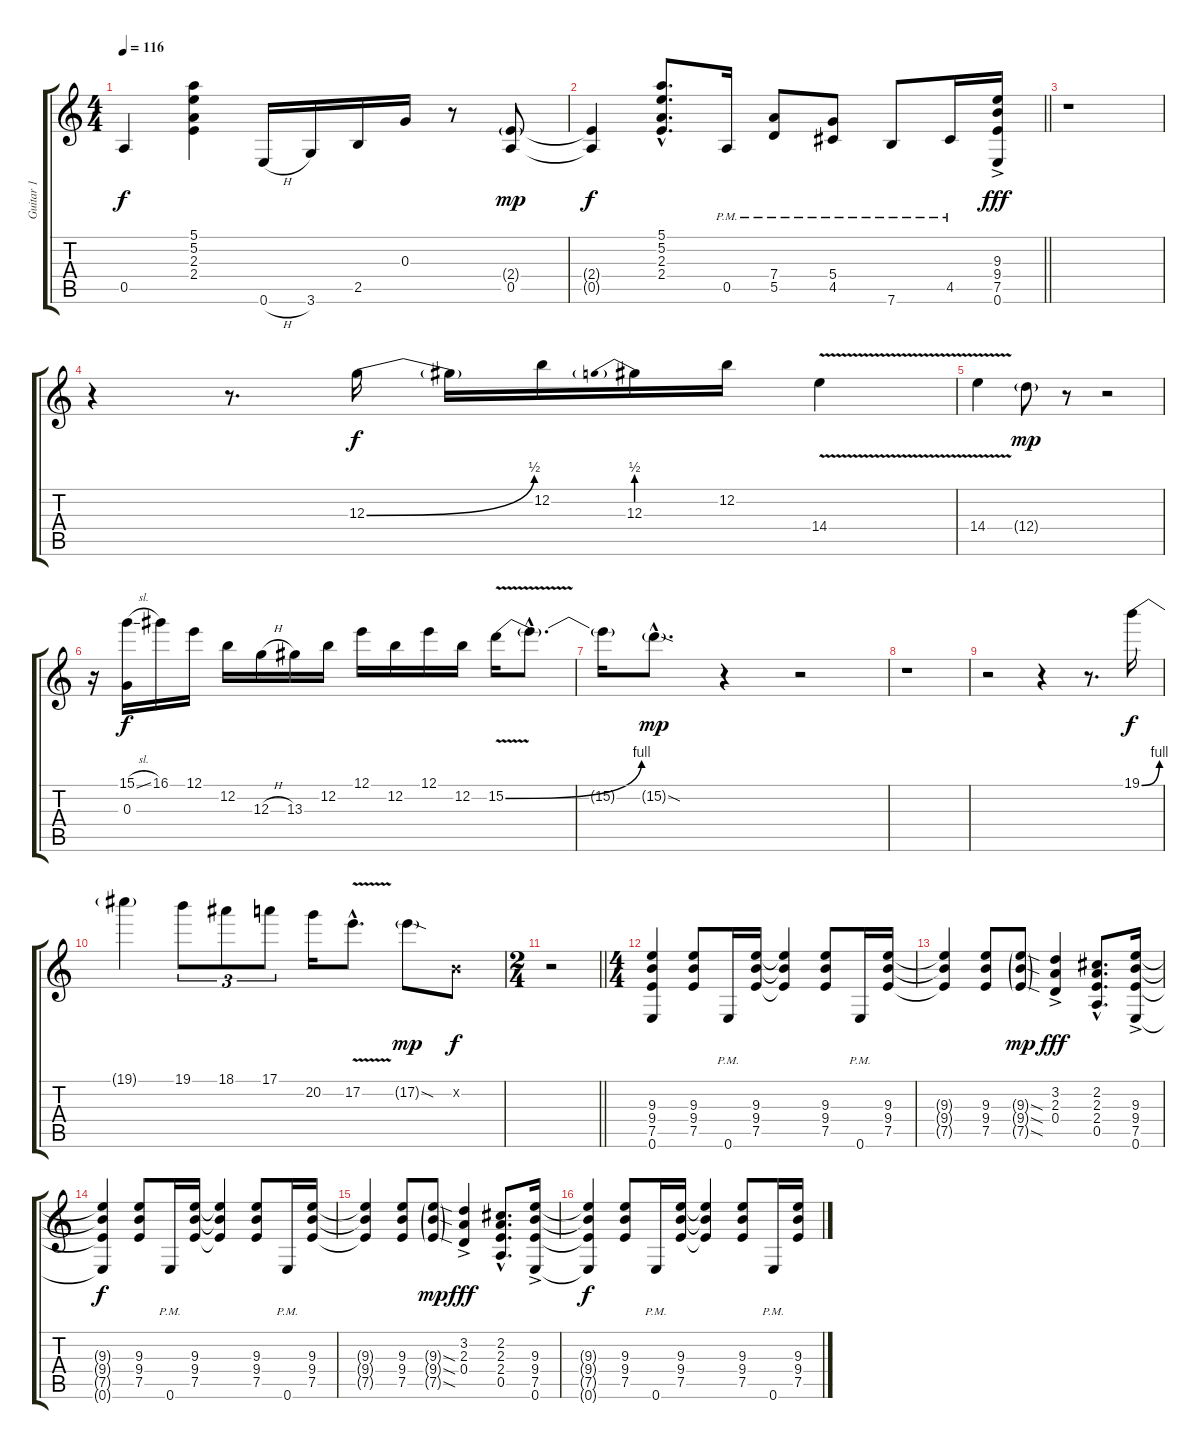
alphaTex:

\track ("Guitar 1" "Guitar 1") {instrument electricguitarclean}
\staff {score tabs}
\tuning (E4 B3 G3 D3 A2 E2) {hide}
\ts (4 4)
\tempo 116
\clef g2
\ks c
0.5.4{dy f} (5.1 5.2 2.3 2.4).4 0.6{h}.16 3.6.16 2.5.16 0.3.16 r.8 (2.4{g} 0.5).8{dy mp} |
\barLineRight lightlight
(2.4{t} 0.5{t}).4{dy f} (5.1{hac} 5.2{hac} 2.3{hac} 2.4{hac}).8{d} 0.5{pm}.16 (7.4{pm} 5.5{pm}).8 (5.4{pm} 4.5{pm}).8 7.6{pm}.8 4.5{pm}.16 (9.3{ac} 9.4{ac} 7.5{ac} 0.6{ac}).16{dy fff} |
r.1 |
r.4 r.8{d volume 16} 12.3{be (bend 0 0 60 2)}.16{dy f} 12.3{t}.16 12.2.16 12.3{be (prebend 0 2 60 2)}.16 12.2.16 14.4{v}.4 |
14.4{v}.4{volume 16} 12.4{g}.8{dy mp} r.8 r.2 |
r.16{volume 16} (15.1{sl} 0.3).16{dy f} 16.1.16 12.1.16 12.2.16 12.3{h}.16 13.3.16 12.2.16 12.1.16 12.2.16 12.1.16 12.2.16 15.2{be (bend 0 0 60 4) v}.16 15.2{hac t}.8{d} |
15.2{t}.16{volume 16} 15.2{sod g hac}.8{d dy mp} r.4 r.2 |
r.1 |
r.2 r.4{volume 16} r.8{d} 19.1{be (bend 0 0 60 4)}.16{dy f} |
19.1{t}.4{volume 16} 19.1.8{tu (3 2)} 18.1.8{tu (3 2)} 17.1.8{tu (3 2)} 20.2.16 17.2{v hac}.8{d} 17.2{sod g}.8{dy mp} 0.2{x}.8{dy f} |
\ts (2 4)
\barLineRight lightlight
r.2 |
\ts (4 4)
(9.3 9.4 7.5 0.6).4 (9.3 9.4 7.5).8 0.6{pm}.16 (9.3 9.4 7.5).16 (9.3{t} 9.4{t} 7.5{t}).4 (9.3 9.4 7.5).8 0.6{pm}.16 (9.3 9.4 7.5).16 |
(9.3{t} 9.4{t} 7.5{t}).4 (9.3 9.4 7.5).8 (9.3{sod g} 9.4{sod g} 7.5{sod g}).8{dy mp} (3.2{ac} 2.3{ac} 0.4{ac}).4{dy fff} (2.2{hac} 2.3{hac} 2.4{hac} 0.5{hac}).8{d} (9.3{ac} 9.4{ac} 7.5{ac} 0.6{ac}).16 |
(9.3{t} 9.4{t} 7.5{t} 0.6{t}).4{dy f} (9.3 9.4 7.5).8 0.6{pm}.16 (9.3 9.4 7.5).16 (9.3{t} 9.4{t} 7.5{t}).4 (9.3 9.4 7.5).8 0.6{pm}.16 (9.3 9.4 7.5).16 |
(9.3{t} 9.4{t} 7.5{t}).4 (9.3 9.4 7.5).8 (9.3{sod g} 9.4{sod g} 7.5{sod g}).8{dy mp} (3.2{ac} 2.3{ac} 0.4{ac}).4{dy fff} (2.2{hac} 2.3{hac} 2.4{hac} 0.5{hac}).8{d} (9.3{ac} 9.4{ac} 7.5{ac} 0.6{ac}).16 |
(9.3{t} 9.4{t} 7.5{t} 0.6{t}).4{dy f} (9.3 9.4 7.5).8 0.6{pm}.16 (9.3 9.4 7.5).16 (9.3{t} 9.4{t} 7.5{t}).4 (9.3 9.4 7.5).8 0.6{pm}.16 (9.3 9.4 7.5).16
